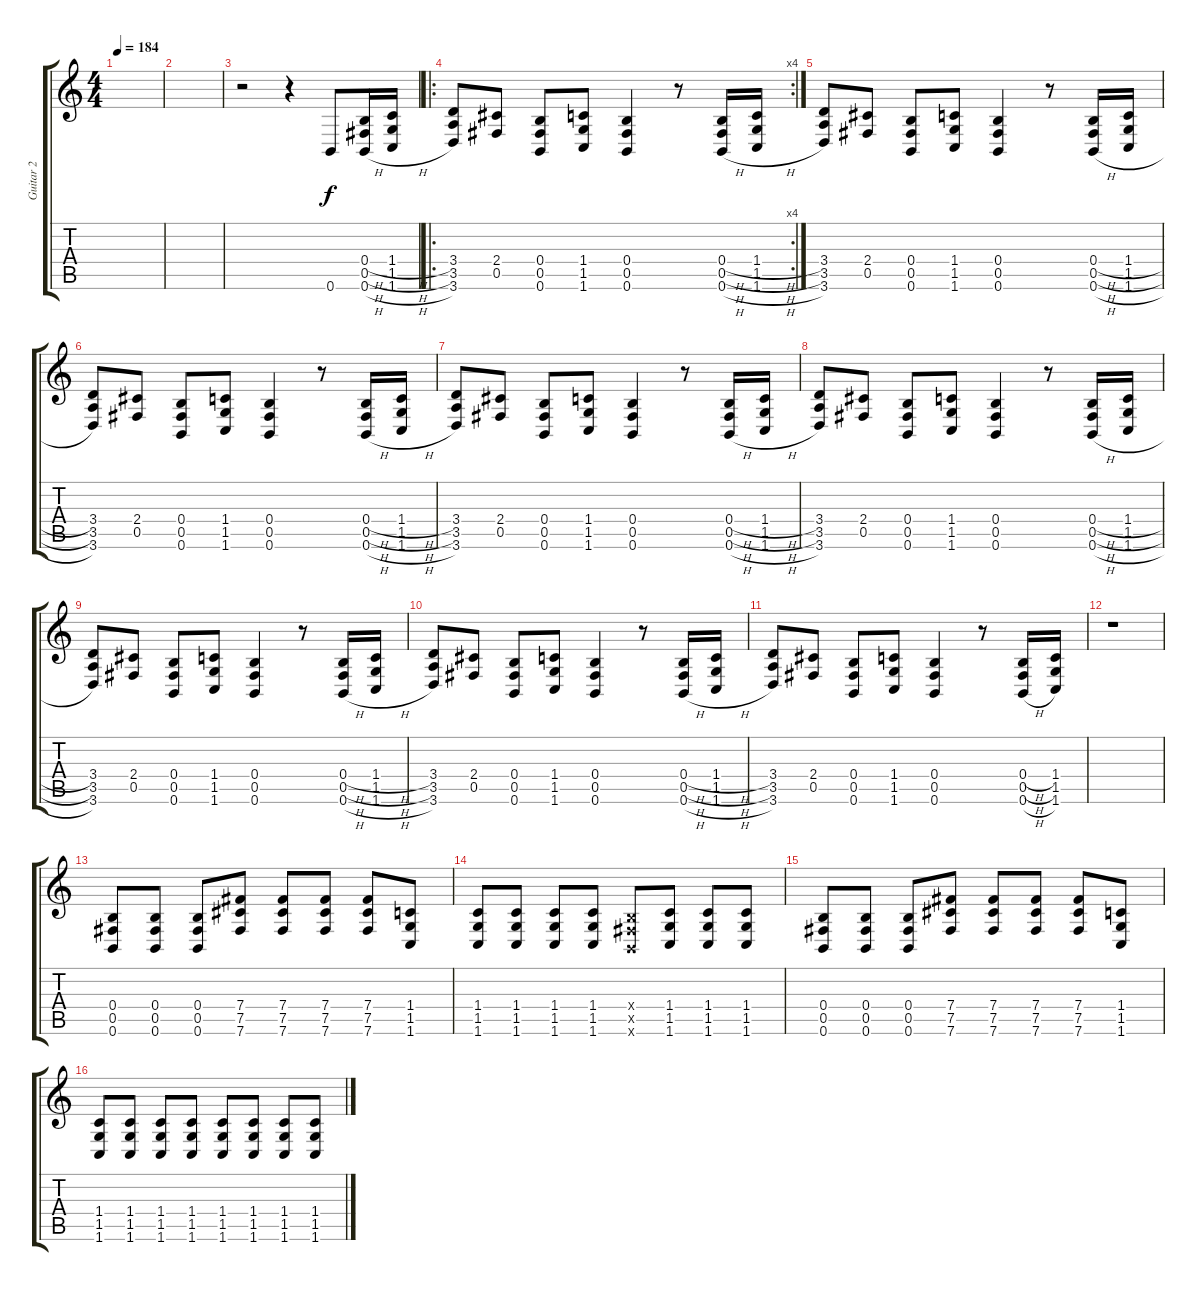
\track ("Guitar 2" "Guitar 2") {instrument distortionguitar}
\staff {score tabs}
\tuning (Db4 Ab3 E3 B2 Gb2 B1) {hide}
\ts (4 4)
\tempo 184
\clef g2
\ks c
|
|
r.2 r.4 0.6.8 (0.4{h} 0.5{h} 0.6{h}).16 (1.4{h} 1.5{h} 1.6{h}).16 |
\ro
\rc 4
(3.4 3.5 3.6).8 (2.4 0.5).8 (0.4 0.5 0.6).8 (1.4 1.5 1.6).8 (0.4 0.5 0.6).4 r.8 (0.4{h} 0.5{h} 0.6{h}).16 (1.4{h} 1.5{h} 1.6{h}).16 |
(3.4 3.5 3.6).8 (2.4 0.5).8 (0.4 0.5 0.6).8 (1.4 1.5 1.6).8 (0.4 0.5 0.6).4 r.8 (0.4{h} 0.5{h} 0.6{h}).16 (1.4{h} 1.5{h} 1.6{h}).16 |
(3.4 3.5 3.6).8 (2.4 0.5).8 (0.4 0.5 0.6).8 (1.4 1.5 1.6).8 (0.4 0.5 0.6).4 r.8 (0.4{h} 0.5{h} 0.6{h}).16 (1.4{h} 1.5{h} 1.6{h}).16 |
(3.4 3.5 3.6).8 (2.4 0.5).8 (0.4 0.5 0.6).8 (1.4 1.5 1.6).8 (0.4 0.5 0.6).4 r.8 (0.4{h} 0.5{h} 0.6{h}).16 (1.4{h} 1.5{h} 1.6{h}).16 |
(3.4 3.5 3.6).8 (2.4 0.5).8 (0.4 0.5 0.6).8 (1.4 1.5 1.6).8 (0.4 0.5 0.6).4 r.8 (0.4{h} 0.5{h} 0.6{h}).16 (1.4{h} 1.5{h} 1.6{h}).16 |
(3.4 3.5 3.6).8 (2.4 0.5).8 (0.4 0.5 0.6).8 (1.4 1.5 1.6).8 (0.4 0.5 0.6).4 r.8 (0.4{h} 0.5{h} 0.6{h}).16 (1.4{h} 1.5{h} 1.6{h}).16 |
(3.4 3.5 3.6).8 (2.4 0.5).8 (0.4 0.5 0.6).8 (1.4 1.5 1.6).8 (0.4 0.5 0.6).4 r.8 (0.4{h} 0.5{h} 0.6{h}).16 (1.4{h} 1.5{h} 1.6{h}).16 |
(3.4 3.5 3.6).8 (2.4 0.5).8 (0.4 0.5 0.6).8 (1.4 1.5 1.6).8 (0.4 0.5 0.6).4 r.8 (0.4{h} 0.5{h} 0.6{h}).16 (1.4 1.5 1.6).16 |
r.1 |
(0.4 0.5 0.6).8 (0.4 0.5 0.6).8 (0.4 0.5 0.6).8 (7.4 7.5 7.6).8 (7.4 7.5 7.6).8 (7.4 7.5 7.6).8 (7.4 7.5 7.6).8 (1.4 1.5 1.6).8 |
(1.4 1.5 1.6).8 (1.4 1.5 1.6).8 (1.4 1.5 1.6).8 (1.4 1.5 1.6).8 (0.4{x} 0.5{x} 0.6{x}).8 (1.4 1.5 1.6).8 (1.4 1.5 1.6).8 (1.4 1.5 1.6).8 |
(0.4 0.5 0.6).8 (0.4 0.5 0.6).8 (0.4 0.5 0.6).8 (7.4 7.5 7.6).8 (7.4 7.5 7.6).8 (7.4 7.5 7.6).8 (7.4 7.5 7.6).8 (1.4 1.5 1.6).8 |
(1.4 1.5 1.6).8 (1.4 1.5 1.6).8 (1.4 1.5 1.6).8 (1.4 1.5 1.6).8 (1.4 1.5 1.6).8 (1.4 1.5 1.6).8 (1.4 1.5 1.6).8 (1.4 1.5 1.6).8
